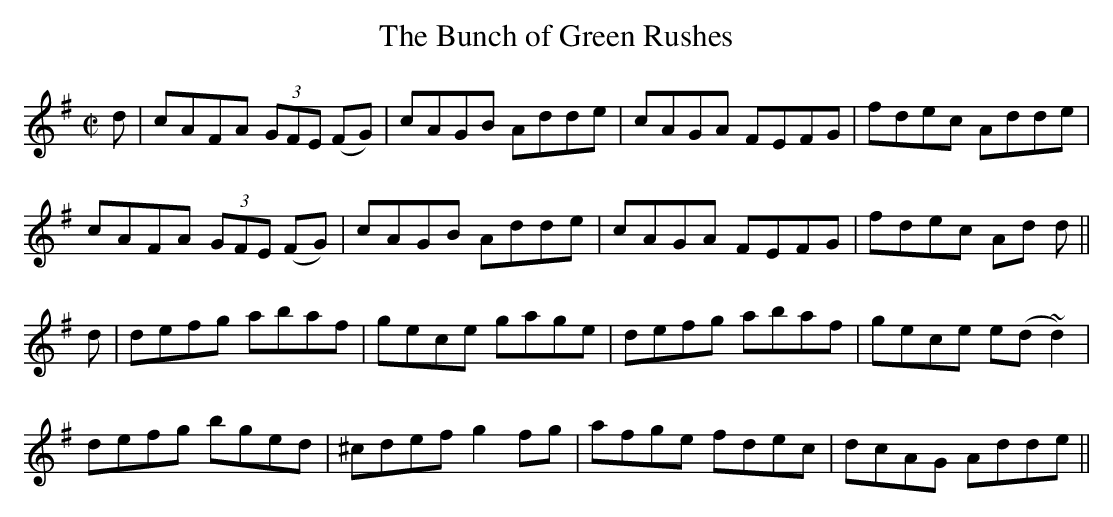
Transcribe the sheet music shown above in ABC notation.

X:1
T: The Bunch of Green Rushes
M: C|
L: 1/8
K: G
d|cAFA (3GFE (FG)|cAGB Adde|cAGA FEFG|fdec Adde|
cAFA (3GFE (FG)|cAGB Adde| cAGA FEFG|fdec Ad d||
d|defg abaf|gece gage|defg abaf|gece e(d~d2)|
defg bged|^cdefg2fg|afge fdec|dcAG Adde||
